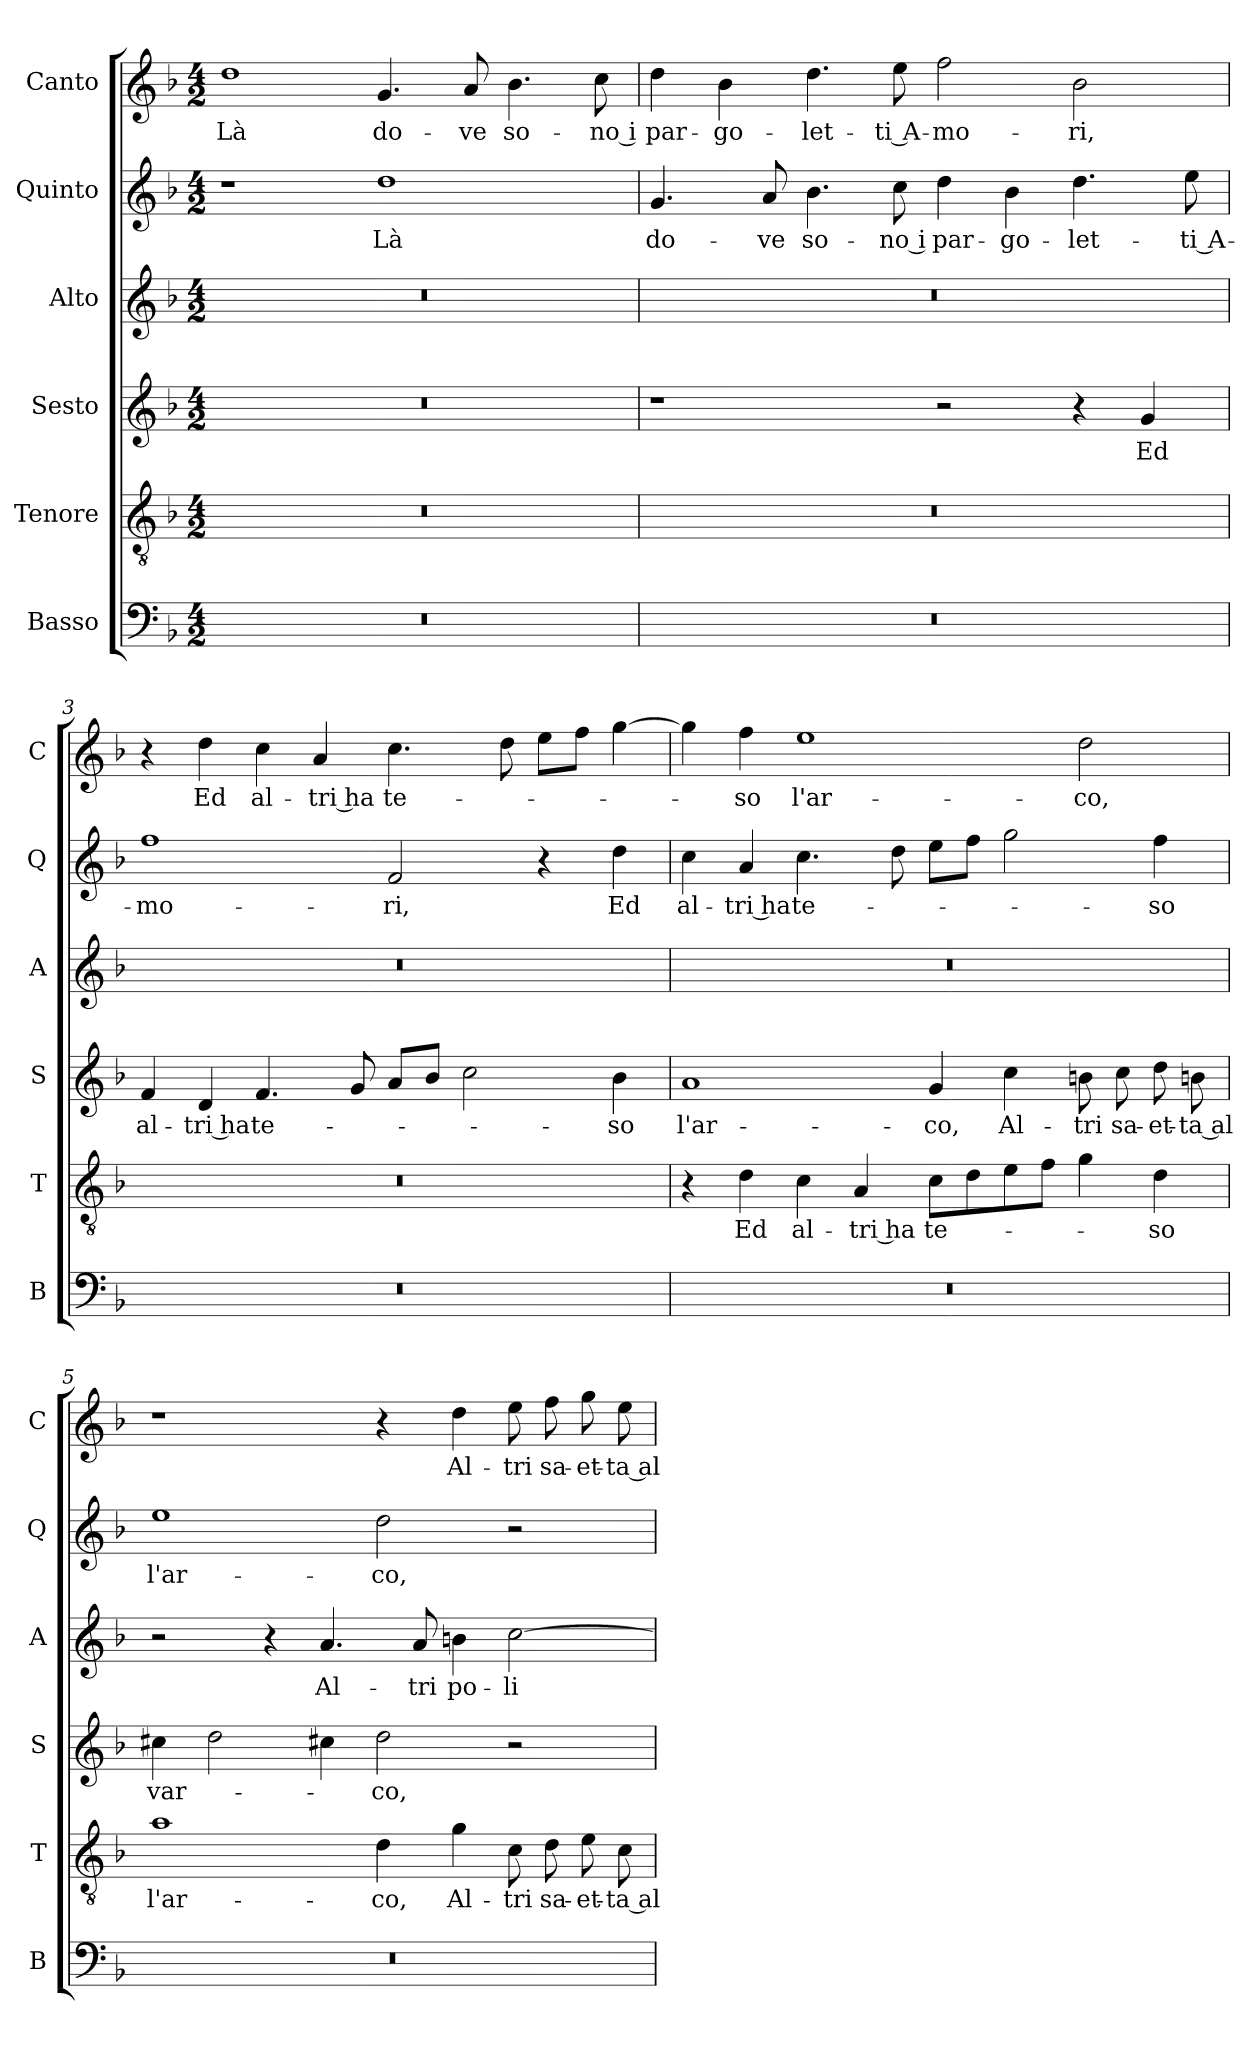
**kern	**kern	**text	**kern	**text	**kern	**text	**kern	**text	**kern	**text
*part6	*part5	*part5	*part4	*part4	*part3	*part3	*part2	*part2	*part1	*part1
*staff6	*staff5	*staff5	*staff4	*staff4	*staff3	*staff3	*staff2	*staff2	*staff1	*staff1
*I"Basso	*I"Tenore	*	*I"Sesto	*	*I"Alto	*	*I"Quinto	*	*I"Canto	*
*I'B	*I'T	*	*I'S	*	*I'A	*	*I'Q	*	*I'C	*
*clefF4	*clefGv2	*	*clefG2	*	*clefG2	*	*clefG2	*	*clefG2	*
*k[b-]	*k[b-]	*	*k[b-]	*	*k[b-]	*	*k[b-]	*	*k[b-]	*
*F:	*F:	*	*F:	*	*F:	*	*F:	*	*F:	*
*M4/2	*M4/2	*	*M4/2	*	*M4/2	*	*M4/2	*	*M4/2	*
=1	=1	=1	=1	=1	=1	=1	=1	=1	=1	=1
0r	0r	.	0r	.	0r	.	1r	.	1dd	Là
.	.	.	.	.	.	.	1dd	Là	4.g	do-
.	.	.	.	.	.	.	.	.	8a	-ve
.	.	.	.	.	.	.	.	.	4.b-	so-
.	.	.	.	.	.	.	.	.	8cc	-no i
=2	=2	=2	=2	=2	=2	=2	=2	=2	=2	=2
0r	0r	.	1r	.	0r	.	4.g	do-	4dd	par-
.	.	.	.	.	.	.	.	.	4b-	-go-
.	.	.	.	.	.	.	8a	-ve	.	.
.	.	.	.	.	.	.	4.b-	so-	4.dd	-let-
.	.	.	.	.	.	.	8cc	-no i	8ee	-ti A-
.	.	.	2r	.	.	.	4dd	par-	2ff	-mo-
.	.	.	.	.	.	.	4b-	-go-	.	.
.	.	.	4r	.	.	.	4.dd	-let-	2b-	-ri,
.	.	.	4g	Ed	.	.	.	.	.	.
.	.	.	.	.	.	.	8ee	-ti A-	.	.
=3	=3	=3	=3	=3	=3	=3	=3	=3	=3	=3
0r	0r	.	4f	al-	0r	.	1ff	-mo-	4r	.
.	.	.	4d	-tri ha	.	.	.	.	4dd	Ed
.	.	.	4.f	te-	.	.	.	.	4cc	al-
.	.	.	.	.	.	.	.	.	4a	-tri ha
.	.	.	8g	.	.	.	.	.	.	.
.	.	.	8aL	.	.	.	2f	-ri,	4.cc	te-
.	.	.	8b-J	.	.	.	.	.	.	.
.	.	.	2cc	.	.	.	.	.	.	.
.	.	.	.	.	.	.	.	.	8dd	.
.	.	.	.	.	.	.	4r	.	8eeL	.
.	.	.	.	.	.	.	.	.	8ffJ	.
.	.	.	4b-	-so	.	.	4dd	Ed	[4gg	.
=4	=4	=4	=4	=4	=4	=4	=4	=4	=4	=4
0r	4r	.	1a	l'ar-	0r	.	4cc	al-	4gg]	.
.	4d	Ed	.	.	.	.	4a	-tri ha	4ff	-so
.	4c	al-	.	.	.	.	4.cc	te-	1ee	l'ar-
.	4A	-tri ha	.	.	.	.	.	.	.	.
.	.	.	.	.	.	.	8dd	.	.	.
.	8cL	te-	4g	-co,	.	.	8eeL	.	.	.
.	8d	.	.	.	.	.	8ffJ	.	.	.
.	8e	.	4cc	Al-	.	.	2gg	.	.	.
.	8fJ	.	.	.	.	.	.	.	.	.
.	4g	.	8bn	-tri	.	.	.	.	2dd	-co,
.	.	.	8cc	sa-	.	.	.	.	.	.
.	4d	-so	8dd	-et-	.	.	4ff	-so	.	.
.	.	.	8bn	-ta al	.	.	.	.	.	.
=5	=5	=5	=5	=5	=5	=5	=5	=5	=5	=5
0r	1a	l'ar-	4cc#X	var-	2r	.	1ee	l'ar-	1r	.
.	.	.	2dd	.	.	.	.	.	.	.
.	.	.	.	.	4r	.	.	.	.	.
.	.	.	4cc#X	.	4.a	Al-	.	.	.	.
.	4d	-co,	2dd	-co,	.	.	2dd	-co,	4r	.
.	.	.	.	.	8a	-tri	.	.	.	.
.	4g	Al-	.	.	4bn	po-	.	.	4dd	Al-
.	8c	-tri	2r	.	[2cc	-li-	2r	.	8ee	-tri
.	8d	sa-	.	.	.	.	.	.	8ff	sa-
.	8e	-et-	.	.	.	.	.	.	8gg	-et-
.	8c	-ta al	.	.	.	.	.	.	8ee	-ta al
=	=	=	=	=	=	=	=	=	=	=
*-	*-	*-	*-	*-	*-	*-	*-	*-	*-	*-
